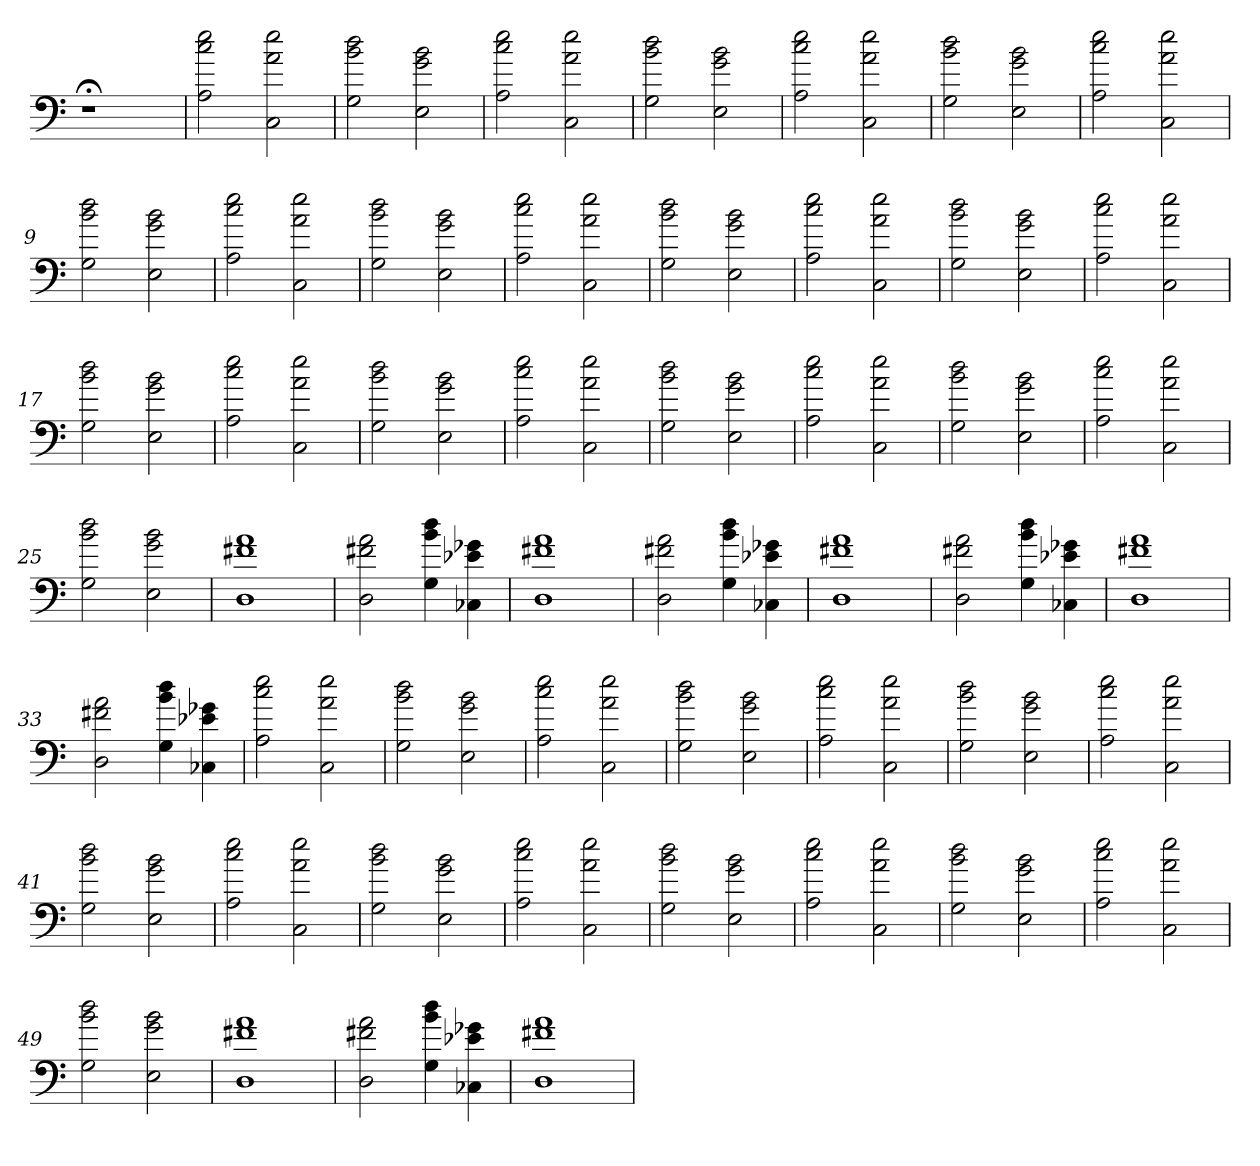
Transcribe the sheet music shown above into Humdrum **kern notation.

**kern
*part1
*staff1
=
1r;<
=1
1r
=2
2A 2cc 2ee
2C 2a 2ee
=3
2G 2b 2dd
2E 2g 2b
=4
2A 2cc 2ee
2C 2a 2ee
=5
2G 2b 2dd
2E 2g 2b
=6
2A 2cc 2ee
2C 2a 2ee
=7
2G 2b 2dd
2E 2g 2b
=8
2A 2cc 2ee
2C 2a 2ee
=9
2G 2b 2dd
2E 2g 2b
=10
2A 2cc 2ee
2C 2a 2ee
=11
2G 2b 2dd
2E 2g 2b
=12
2A 2cc 2ee
2C 2a 2ee
=13
2G 2b 2dd
2E 2g 2b
=14
2A 2cc 2ee
2C 2a 2ee
=15
2G 2b 2dd
2E 2g 2b
=16
2A 2cc 2ee
2C 2a 2ee
=17
2G 2b 2dd
2E 2g 2b
=18
2A 2cc 2ee
2C 2a 2ee
=19
2G 2b 2dd
2E 2g 2b
=20
2A 2cc 2ee
2C 2a 2ee
=21
2G 2b 2dd
2E 2g 2b
=22
2A 2cc 2ee
2C 2a 2ee
=23
2G 2b 2dd
2E 2g 2b
=24
2A 2cc 2ee
2C 2a 2ee
=25
2G 2b 2dd
2E 2g 2b
=26
1D 1f#X 1a
=27
2D 2f#X 2a
4G 4b 4dd
4C-X 4e-X 4g-X
=28
1D 1f#X 1a
=29
2D 2f#X 2a
4G 4b 4dd
4C-X 4e-X 4g-X
=30
1D 1f#X 1a
=31
2D 2f#X 2a
4G 4b 4dd
4C-X 4e-X 4g-X
=32
1D 1f#X 1a
=33
2D 2f#X 2a
4G 4b 4dd
4C-X 4e-X 4g-X
=34
2A 2cc 2ee
2C 2a 2ee
=35
2G 2b 2dd
2E 2g 2b
=36
2A 2cc 2ee
2C 2a 2ee
=37
2G 2b 2dd
2E 2g 2b
=38
2A 2cc 2ee
2C 2a 2ee
=39
2G 2b 2dd
2E 2g 2b
=40
2A 2cc 2ee
2C 2a 2ee
=41
2G 2b 2dd
2E 2g 2b
=42
2A 2cc 2ee
2C 2a 2ee
=43
2G 2b 2dd
2E 2g 2b
=44
2A 2cc 2ee
2C 2a 2ee
=45
2G 2b 2dd
2E 2g 2b
=46
2A 2cc 2ee
2C 2a 2ee
=47
2G 2b 2dd
2E 2g 2b
=48
2A 2cc 2ee
2C 2a 2ee
=49
2G 2b 2dd
2E 2g 2b
=50
1D 1f#X 1a
=51
2D 2f#X 2a
4G 4b 4dd
4C-X 4e-X 4g-X
=52
1D 1f#X 1a
=
*-
